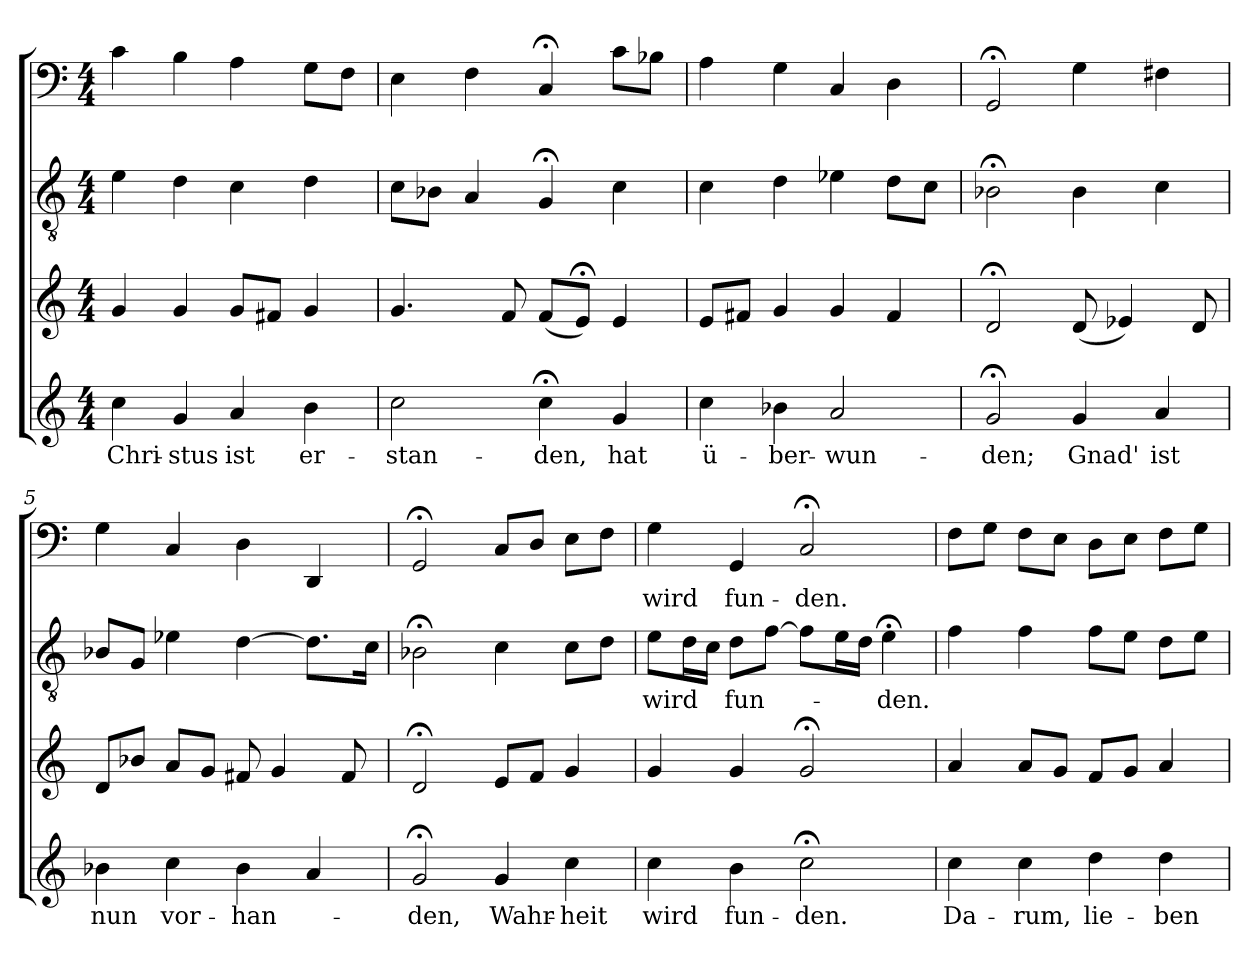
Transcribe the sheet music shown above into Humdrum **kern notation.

**kern	**text	**kern	**kern	**text	**kern	**text
*part4	*part4	*part3	*part2	*part2	*part1	*part1
*staff4	*staff4	*staff3	*staff2	*staff2	*staff1	*staff1
*clefG2	*	*clefG2	*clefGv2	*	*clefF4	*
*k[]	*	*k[]	*k[]	*	*k[]	*
*C:	*	*C:	*C:	*	*C:	*
*M4/4	*	*M4/4	*M4/4	*	*M4/4	*
=1	=1	=1	=1	=1	=1	=1
4cc\	Chri-	4g/	4e\	.	4c\	.
4g/	-stus	4g/	4d\	.	4B\	.
4a/	ist	8g/L	4c\	.	4A\	.
.	.	8f#X/J	.	.	.	.
4b\	er-	4g/	4d\	.	8G\L	.
.	.	.	.	.	8F\J	.
=2	=2	=2	=2	=2	=2	=2
2cc\	-stan-	4.g/	8c\L	.	4E\	.
.	.	.	8B-X\J	.	.	.
.	.	.	4A/	.	4F\	.
.	.	8f/	.	.	.	.
4cc;<\	-den,	(8f/L	4G;</	.	4C;</	.
.	.	8e;</J)	.	.	.	.
4g/	hat	4e/	4c\	.	8c\L	.
.	.	.	.	.	8B-X\J	.
=3	=3	=3	=3	=3	=3	=3
4cc\	ü-	8e/L	4c\	.	4A\	.
.	.	8f#X/J	.	.	.	.
4b-X\	-ber-	4g/	4d\	.	4G\	.
2a/	-wun-	4g/	4e-X\	.	4C/	.
.	.	4f#/	8d\L	.	4D\	.
.	.	.	8c\J	.	.	.
=4	=4	=4	=4	=4	=4	=4
2g;</	-den;	2d;</	2B-X;<\	.	2GG;</	.
4g/	Gnad'	(8d/	4B-\	.	4G\	.
.	.	4e-X/)	.	.	.	.
4a/	ist	.	4c\	.	4F#X\	.
.	.	8d/	.	.	.	.
=5	=5	=5	=5	=5	=5	=5
4b-X\	nun	8d/L	8B-X/L	.	4G\	.
.	.	8b-X/J	8G/J	.	.	.
4cc\	vor-	8a/L	4e-X\	.	4C/	.
.	.	8g/J	.	.	.	.
4b-\	-han-	8f#X/	[4d\	.	4D\	.
.	.	4g/	.	.	.	.
4a/	.	.	8.d\L]	.	4DD/	.
.	.	8f#/	.	.	.	.
.	.	.	16c\Jk	.	.	.
=6	=6	=6	=6	=6	=6	=6
2g;</	-den,	2d;</	2B-X;<\	.	2GG;</	.
4g/	Wahr-	8e/L	4c\	.	8C/L	.
.	.	8f/J	.	.	8D/J	.
4cc\	-heit	4g/	8c\L	.	8E\L	.
.	.	.	8d\J	.	8F\J	.
=7	=7	=7	=7	=7	=7	=7
4cc\	wird	4g/	8e\L	wird	4G\	wird
.	.	.	16d\L	.	.	.
.	.	.	16c\JJ	.	.	.
4b\	fun-	4g/	8d\L	fun-	4GG/	fun-
.	.	.	[8f\J	.	.	.
2cc;<\	-den.	2g;</	8f\L]	.	2C;</	-den.
.	.	.	16e\L	.	.	.
.	.	.	16d\JJ	.	.	.
.	.	.	4e;<\	-den.	.	.
=8	=8	=8	=8	=8	=8	=8
4cc\	Da-	4a/	4f\	.	8F\L	.
.	.	.	.	.	8G\J	.
4cc\	-rum,	8a/L	4f\	.	8F\L	.
.	.	8g/J	.	.	8E\J	.
4dd\	lie-	8f/L	8f\L	.	8D\L	.
.	.	8g/J	8e\J	.	8E\J	.
4dd\	-ben	4a/	8d\L	.	8F\L	.
.	.	.	8e\J	.	8G\J	.
=	=	=	=	=	=	=
*-	*-	*-	*-	*-	*-	*-
